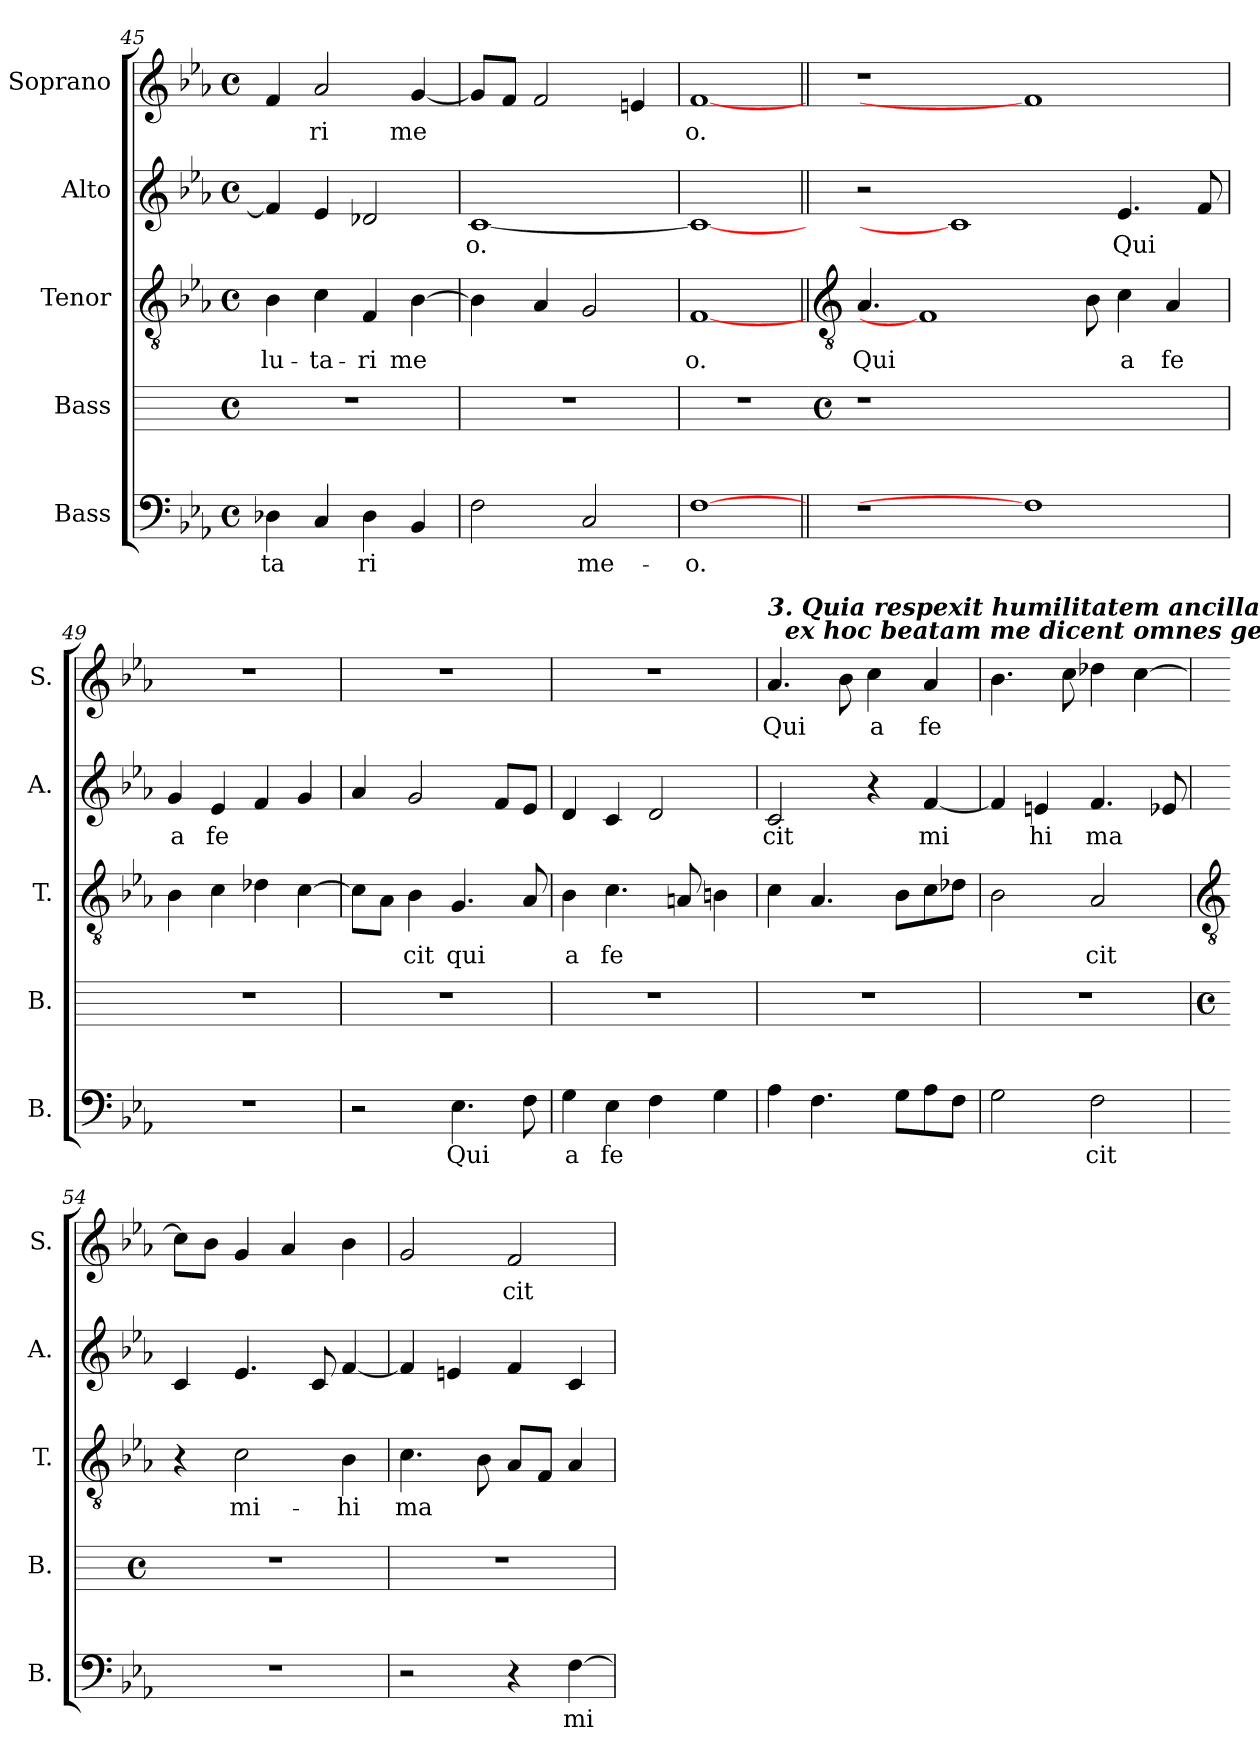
**kern	**text	**kern	**kern	**text	**kern	**text	**kern	**text
*part5	*part5	*part4	*part3	*part3	*part2	*part2	*part1	*part1
*staff5	*staff5	*staff4	*staff3	*staff3	*staff2	*staff2	*staff1	*staff1
*I"Bass	*	*I"Bass	*I"Tenor	*	*I"Alto	*	*I"Soprano	*
*I'B.	*	*I'B.	*I'T.	*	*I'A.	*	*I'S.	*
*clefF4	*	*	*clefGv2	*	*clefG2	*	*clefG2	*
*k[b-e-a-]	*	*	*k[b-e-a-]	*	*k[b-e-a-]	*	*k[b-e-a-]	*
*E-:	*	*	*E-:	*	*E-:	*	*E-:	*
*M4/4	*	*M4/4	*M4/4	*	*M4/4	*	*M4/4	*
*met(c)	*	*met(c)	*met(c)	*	*met(c)	*	*met(c)	*
=45	=45	=45	=45	=45	=45	=45	=45	=45
!	!LO:LY:b	!	!	!LO:LY:b	!	!	!	!
4D-	ta	1r	4B-	-lu-	4f]	.	4f	.
!	!	!	!	!LO:LY:b	!	!	!	!LO:LY:b
4C	.	.	4c	-ta-	4e-	.	2a-	ri
!	!LO:LY:b	!	!	!LO:LY:b	!	!	!	!
4D-	ri	.	4F	-ri	2d-	.	.	.
!	!	!	!	!LO:LY:b	!	!	!	!LO:LY:b
4BB-	.	.	[4B-	me	.	.	[4g	me
=46	=46	=46	=46	=46	=46	=46	=46	=46
!	!	!	!	!	!	!LO:LY:b	!	!
2F	.	1r	4B-]	.	[1c	o.	8gL]	.
.	.	.	.	.	.	.	8fJ	.
.	.	.	4A-	.	.	.	2f	.
!	!LO:LY:b	!	!	!	!	!	!	!
2C	me-	.	2G	.	.	.	.	.
.	.	.	.	.	.	.	4e	.
=47	=47	=47	=47	=47	=47	=47	=47	=47
!	!LO:LY:b	!	!	!LO:LY:b	!	!	!	!LO:LY:b
[1F	-o.	1r	[1F	o.	1c_	.	[1f	o.
!!LO:LB:g=z
=48||	=48||	=48	=48||	=48||	=48||	=48||	=48||	=48||
*	*	*	*clefGv2	*	*	*	*	*
*	*	*M4/4	*	*	*	*	*	*
*	*	*met(c)	*	*	*	*	*	*
!	!	!	!	!LO:LY:b	!	!	!	!
1r	.	1r	4.A-	Qui	2r	.	1r	.
.	.	.	1F]	.	.	.	.	.
.	.	.	.	.	1c]	.	.	.
1F]	.	1ryy	.	.	.	.	1f]	.
.	.	.	8B-	.	.	.	.	.
!	!	!	!	!LO:LY:b	!	!LO:LY:b	!	!
.	.	.	4c	a	4.e-	Qui	.	.
!	!	!	!	!LO:LY:b	!	!	!	!
.	.	.	4A-	fe	.	.	.	.
.	.	.	.	.	8f	.	.	.
=49	=49	=49	=49	=49	=49	=49	=49	=49
!	!	!	!	!	!	!LO:LY:b	!	!
1r	.	1r	4B-	.	4g	a	1r	.
!	!	!	!	!	!	!LO:LY:b	!	!
.	.	.	4c	.	4e-	fe	.	.
.	.	.	4d-	.	4f	.	.	.
.	.	.	[4c	.	4g	.	.	.
=50	=50	=50	=50	=50	=50	=50	=50	=50
2r	.	1r	8cL]	.	4a-	.	1r	.
.	.	.	8A-J	.	.	.	.	.
!	!	!	!	!LO:LY:b	!	!	!	!
.	.	.	4B-	cit	2g	.	.	.
!	!LO:LY:b	!	!	!LO:LY:b	!	!	!	!
4.E-	Qui	.	4.G	qui	.	.	.	.
.	.	.	.	.	8fL	.	.	.
8F	.	.	8A-	.	8e-J	.	.	.
=51	=51	=51	=51	=51	=51	=51	=51	=51
!	!LO:LY:b	!	!	!LO:LY:b	!	!	!	!
4G	a	1r	4B-	a	4d	.	1r	.
!	!LO:LY:b	!	!	!LO:LY:b	!	!	!	!
4E-	fe	.	4.c	fe	4c	.	.	.
4F	.	.	.	.	2d	.	.	.
.	.	.	8A	.	.	.	.	.
4G	.	.	4B	.	.	.	.	.
=52	=52	=52	=52	=52	=52	=52	=52	=52
!	!	!	!	!	!	!	!LO:TX:a:Bi:t=3. Quia respexit humilitatem ancillae suae&colon; Ecce enim\n    ex hoc beatam me dicent omnes generationes.	!
!	!	!	!	!	!	!LO:LY:b	!	!LO:LY:b
4A-	.	1r	4c	.	2c	cit	4.a-	Qui
4.F	.	.	4.A-	.	.	.	.	.
.	.	.	.	.	.	.	8b-	.
!	!	!	!	!	!	!	!	!LO:LY:b
.	.	.	.	.	4r	.	4cc	a
8GL	.	.	8B-L	.	.	.	.	.
!	!	!	!	!	!	!LO:LY:b	!	!LO:LY:b
8A-	.	.	8c	.	[4f	mi	4a-	fe
8FJ	.	.	8d-J	.	.	.	.	.
=53	=53	=53	=53	=53	=53	=53	=53	=53
2G	.	1r	2B-	.	4f]	.	4.b-	.
!	!	!	!	!	!	!LO:LY:b	!	!
.	.	.	.	.	4e	hi	.	.
.	.	.	.	.	.	.	8cc	.
!	!LO:LY:b	!	!	!LO:LY:b	!	!LO:LY:b	!	!
2F	cit	.	2A-	cit	4.f	ma	4dd-	.
.	.	.	.	.	.	.	[4cc	.
.	.	.	.	.	8e-	.	.	.
!!LO:LB:g=z
=54	=54	=54	=54	=54	=54	=54	=54	=54
*	*	*	*clefGv2	*	*	*	*	*
*	*	*M4/4	*	*	*	*	*	*
*	*	*met(c)	*	*	*	*	*	*
1r	.	1r	4r	.	4c	.	8ccL]	.
.	.	.	.	.	.	.	8b-J	.
!	!	!	!	!LO:LY:b	!	!	!	!
.	.	.	2c	mi-	4.e-	.	4g	.
.	.	.	.	.	.	.	4a-	.
.	.	.	.	.	8c	.	.	.
!	!	!	!	!LO:LY:b	!	!	!	!
.	.	.	4B-	-hi	[4f	.	4b-	.
=55	=55	=55	=55	=55	=55	=55	=55	=55
!	!	!	!	!LO:LY:b	!	!	!	!
2r	.	1r	4.c	ma	4f]	.	2g	.
.	.	.	.	.	4e	.	.	.
.	.	.	8B-	.	.	.	.	.
!	!	!	!	!	!	!	!	!LO:LY:b
4r	.	.	8A-L	.	4f	.	2f	cit
.	.	.	8FJ	.	.	.	.	.
!	!LO:LY:b	!	!	!	!	!	!	!
[4F	mi	.	4A-	.	4c	.	.	.
=	=	=	=	=	=	=	=	=
*-	*-	*-	*-	*-	*-	*-	*-	*-
